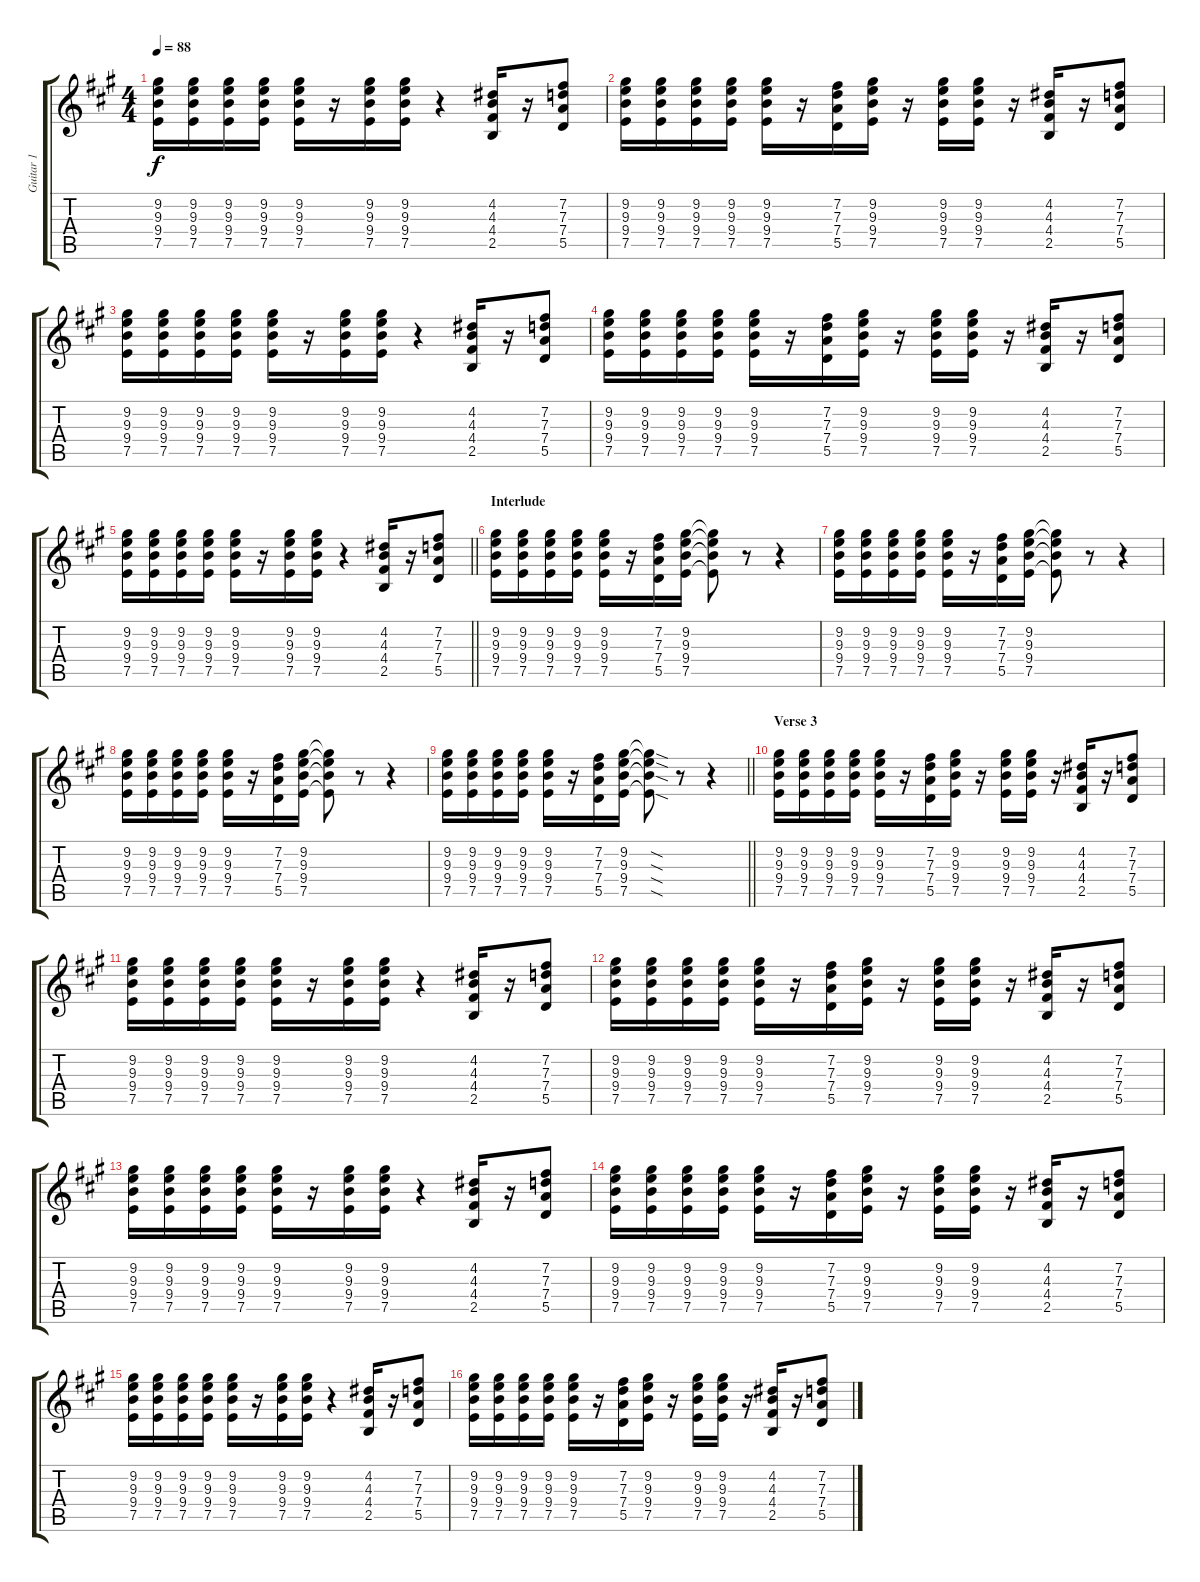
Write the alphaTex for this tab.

\track ("Guitar 1" "Guitar 1") {instrument distortionguitar}
\staff {score tabs}
\tuning (E4 B3 G3 D3 A2 E2) {hide}
\ts (4 4)
\tempo 88
\clef g2
\ks a
(9.2 9.3 9.4 7.5).16{dy f} (9.2 9.3 9.4 7.5).16 (9.2 9.3 9.4 7.5).16 (9.2 9.3 9.4 7.5).16 (9.2 9.3 9.4 7.5).16 r.16 (9.2 9.3 9.4 7.5).16 (9.2 9.3 9.4 7.5).16 r.4 (4.2 4.3 4.4 2.5).16 r.16 (7.2 7.3 7.4 5.5).8 |
(9.2 9.3 9.4 7.5).16 (9.2 9.3 9.4 7.5).16 (9.2 9.3 9.4 7.5).16 (9.2 9.3 9.4 7.5).16 (9.2 9.3 9.4 7.5).16 r.16 (7.2 7.3 7.4 5.5).16 (9.2 9.3 9.4 7.5).16 r.16 (9.2 9.3 9.4 7.5).16 (9.2 9.3 9.4 7.5).16 r.16 (4.2 4.3 4.4 2.5).16 r.16 (7.2 7.3 7.4 5.5).8 |
(9.2 9.3 9.4 7.5).16 (9.2 9.3 9.4 7.5).16 (9.2 9.3 9.4 7.5).16 (9.2 9.3 9.4 7.5).16 (9.2 9.3 9.4 7.5).16 r.16 (9.2 9.3 9.4 7.5).16 (9.2 9.3 9.4 7.5).16 r.4 (4.2 4.3 4.4 2.5).16 r.16 (7.2 7.3 7.4 5.5).8 |
(9.2 9.3 9.4 7.5).16 (9.2 9.3 9.4 7.5).16 (9.2 9.3 9.4 7.5).16 (9.2 9.3 9.4 7.5).16 (9.2 9.3 9.4 7.5).16 r.16 (7.2 7.3 7.4 5.5).16 (9.2 9.3 9.4 7.5).16 r.16 (9.2 9.3 9.4 7.5).16 (9.2 9.3 9.4 7.5).16 r.16 (4.2 4.3 4.4 2.5).16 r.16 (7.2 7.3 7.4 5.5).8 |
\barLineRight lightlight
(9.2 9.3 9.4 7.5).16 (9.2 9.3 9.4 7.5).16 (9.2 9.3 9.4 7.5).16 (9.2 9.3 9.4 7.5).16 (9.2 9.3 9.4 7.5).16 r.16 (9.2 9.3 9.4 7.5).16 (9.2 9.3 9.4 7.5).16 r.4 (4.2 4.3 4.4 2.5).16 r.16 (7.2 7.3 7.4 5.5).8 |
\section ("" "Interlude")
(9.2 9.3 9.4 7.5).16 (9.2 9.3 9.4 7.5).16 (9.2 9.3 9.4 7.5).16 (9.2 9.3 9.4 7.5).16 (9.2 9.3 9.4 7.5).16 r.16 (7.2 7.3 7.4 5.5).16 (9.2 9.3 9.4 7.5).16 (9.2{t} 9.3{t} 9.4{t} 7.5{t}).8 r.8 r.4 |
(9.2 9.3 9.4 7.5).16 (9.2 9.3 9.4 7.5).16 (9.2 9.3 9.4 7.5).16 (9.2 9.3 9.4 7.5).16 (9.2 9.3 9.4 7.5).16 r.16 (7.2 7.3 7.4 5.5).16 (9.2 9.3 9.4 7.5).16 (9.2{t} 9.3{t} 9.4{t} 7.5{t}).8 r.8 r.4 |
(9.2 9.3 9.4 7.5).16 (9.2 9.3 9.4 7.5).16 (9.2 9.3 9.4 7.5).16 (9.2 9.3 9.4 7.5).16 (9.2 9.3 9.4 7.5).16 r.16 (7.2 7.3 7.4 5.5).16 (9.2 9.3 9.4 7.5).16 (9.2{t} 9.3{t} 9.4{t} 7.5{t}).8 r.8 r.4 |
\barLineRight lightlight
(9.2 9.3 9.4 7.5).16 (9.2 9.3 9.4 7.5).16 (9.2 9.3 9.4 7.5).16 (9.2 9.3 9.4 7.5).16 (9.2 9.3 9.4 7.5).16 r.16 (7.2 7.3 7.4 5.5).16 (9.2 9.3 9.4 7.5).16 (9.2{sod t} 9.3{sod t} 9.4{sod t} 7.5{sod t}).8 r.8 r.4 |
\section ("" "Verse 3")
(9.2 9.3 9.4 7.5).16 (9.2 9.3 9.4 7.5).16 (9.2 9.3 9.4 7.5).16 (9.2 9.3 9.4 7.5).16 (9.2 9.3 9.4 7.5).16 r.16 (7.2 7.3 7.4 5.5).16 (9.2 9.3 9.4 7.5).16 r.16 (9.2 9.3 9.4 7.5).16 (9.2 9.3 9.4 7.5).16 r.16 (4.2 4.3 4.4 2.5).16 r.16 (7.2 7.3 7.4 5.5).8 |
(9.2 9.3 9.4 7.5).16 (9.2 9.3 9.4 7.5).16 (9.2 9.3 9.4 7.5).16 (9.2 9.3 9.4 7.5).16 (9.2 9.3 9.4 7.5).16 r.16 (9.2 9.3 9.4 7.5).16 (9.2 9.3 9.4 7.5).16 r.4 (4.2 4.3 4.4 2.5).16 r.16 (7.2 7.3 7.4 5.5).8 |
(9.2 9.3 9.4 7.5).16 (9.2 9.3 9.4 7.5).16 (9.2 9.3 9.4 7.5).16 (9.2 9.3 9.4 7.5).16 (9.2 9.3 9.4 7.5).16 r.16 (7.2 7.3 7.4 5.5).16 (9.2 9.3 9.4 7.5).16 r.16 (9.2 9.3 9.4 7.5).16 (9.2 9.3 9.4 7.5).16 r.16 (4.2 4.3 4.4 2.5).16 r.16 (7.2 7.3 7.4 5.5).8 |
(9.2 9.3 9.4 7.5).16 (9.2 9.3 9.4 7.5).16 (9.2 9.3 9.4 7.5).16 (9.2 9.3 9.4 7.5).16 (9.2 9.3 9.4 7.5).16 r.16 (9.2 9.3 9.4 7.5).16 (9.2 9.3 9.4 7.5).16 r.4 (4.2 4.3 4.4 2.5).16 r.16 (7.2 7.3 7.4 5.5).8 |
(9.2 9.3 9.4 7.5).16 (9.2 9.3 9.4 7.5).16 (9.2 9.3 9.4 7.5).16 (9.2 9.3 9.4 7.5).16 (9.2 9.3 9.4 7.5).16 r.16 (7.2 7.3 7.4 5.5).16 (9.2 9.3 9.4 7.5).16 r.16 (9.2 9.3 9.4 7.5).16 (9.2 9.3 9.4 7.5).16 r.16 (4.2 4.3 4.4 2.5).16 r.16 (7.2 7.3 7.4 5.5).8 |
(9.2 9.3 9.4 7.5).16 (9.2 9.3 9.4 7.5).16 (9.2 9.3 9.4 7.5).16 (9.2 9.3 9.4 7.5).16 (9.2 9.3 9.4 7.5).16 r.16 (9.2 9.3 9.4 7.5).16 (9.2 9.3 9.4 7.5).16 r.4 (4.2 4.3 4.4 2.5).16 r.16 (7.2 7.3 7.4 5.5).8 |
(9.2 9.3 9.4 7.5).16 (9.2 9.3 9.4 7.5).16 (9.2 9.3 9.4 7.5).16 (9.2 9.3 9.4 7.5).16 (9.2 9.3 9.4 7.5).16 r.16 (7.2 7.3 7.4 5.5).16 (9.2 9.3 9.4 7.5).16 r.16 (9.2 9.3 9.4 7.5).16 (9.2 9.3 9.4 7.5).16 r.16 (4.2 4.3 4.4 2.5).16 r.16 (7.2 7.3 7.4 5.5).8
